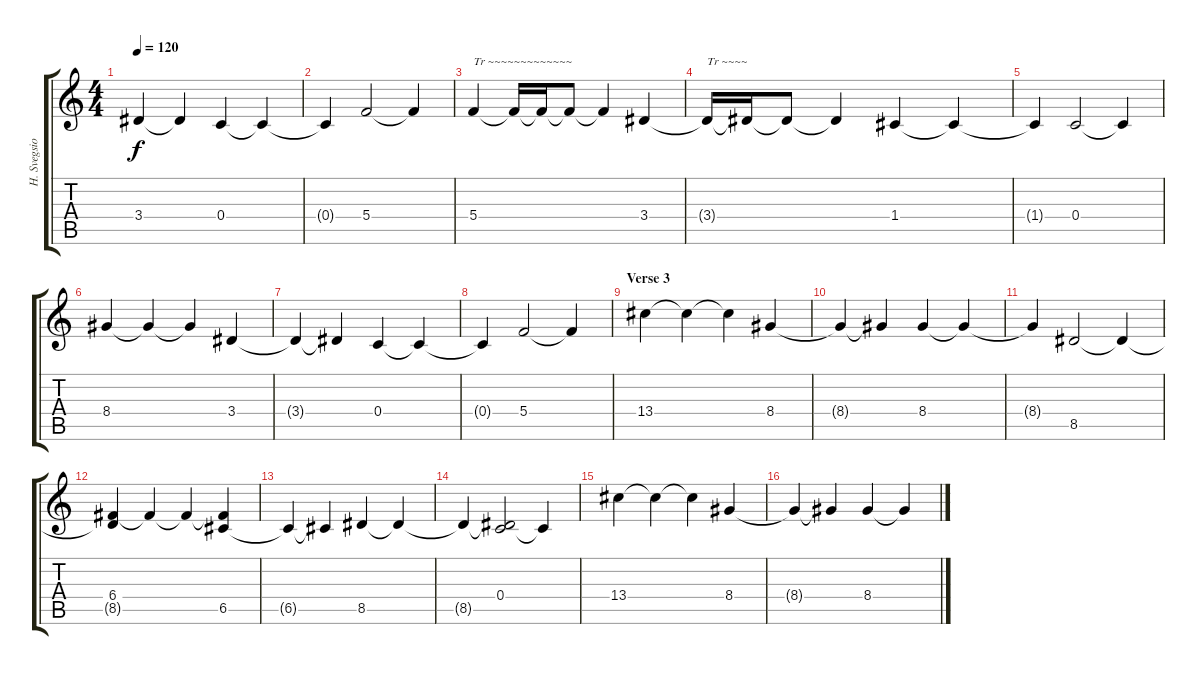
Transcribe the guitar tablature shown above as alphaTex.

\track ("H. Svegsio (Nylon)" "H. Svegsio") {instrument acousticguitarnylon}
\staff {score tabs}
\tuning (D4 A3 F3 C3 G2 D2) {hide}
\ts (4 4)
\tempo 120
\clef g2
\ks c
3.4{t}.4{dy f} 3.4{t}.4 0.4.4 0.4{t}.4 |
0.4{t}.4 5.4.2 5.4{t}.4 |
5.4.4{txt "Tr ~~~~~~~~~~~~~"} 5.4{t}.16 5.4{t}.16 5.4{t}.8 5.4{t}.4 3.4.4 |
3.4{t}.16{txt "Tr ~~~~"} 3.4{t}.16 3.4{t}.8 3.4{t}.4 1.4.4 1.4{t}.4 |
1.4{t}.4 0.4.2 0.4{t}.4 |
8.4.4 8.4{t}.4 8.4{t}.4 3.4.4 |
3.4{t}.4 3.4{t}.4 0.4.4 0.4{t}.4 |
0.4{t}.4 5.4.2 5.4{t}.4 |
\section ("" "Verse 3")
13.4.4 13.4{t}.4 13.4{t}.4 8.4.4 |
8.4{t}.4 8.4{t}.4 8.4.4 8.4{t}.4 |
8.4{t}.4 8.5.2 8.5{t}.4 |
(6.4 8.5{t}).4 6.4{t}.4 6.4{t}.4 (6.4{t} 6.5).4 |
6.5{t}.4 6.5{t}.4 8.5.4 8.5{t}.4 |
8.5{t}.4 (0.4 8.5{t}).2 0.4{t}.4 |
13.4.4 13.4{t}.4 13.4{t}.4 8.4.4 |
8.4{t}.4 8.4{t}.4 8.4.4 8.4{t}.4
